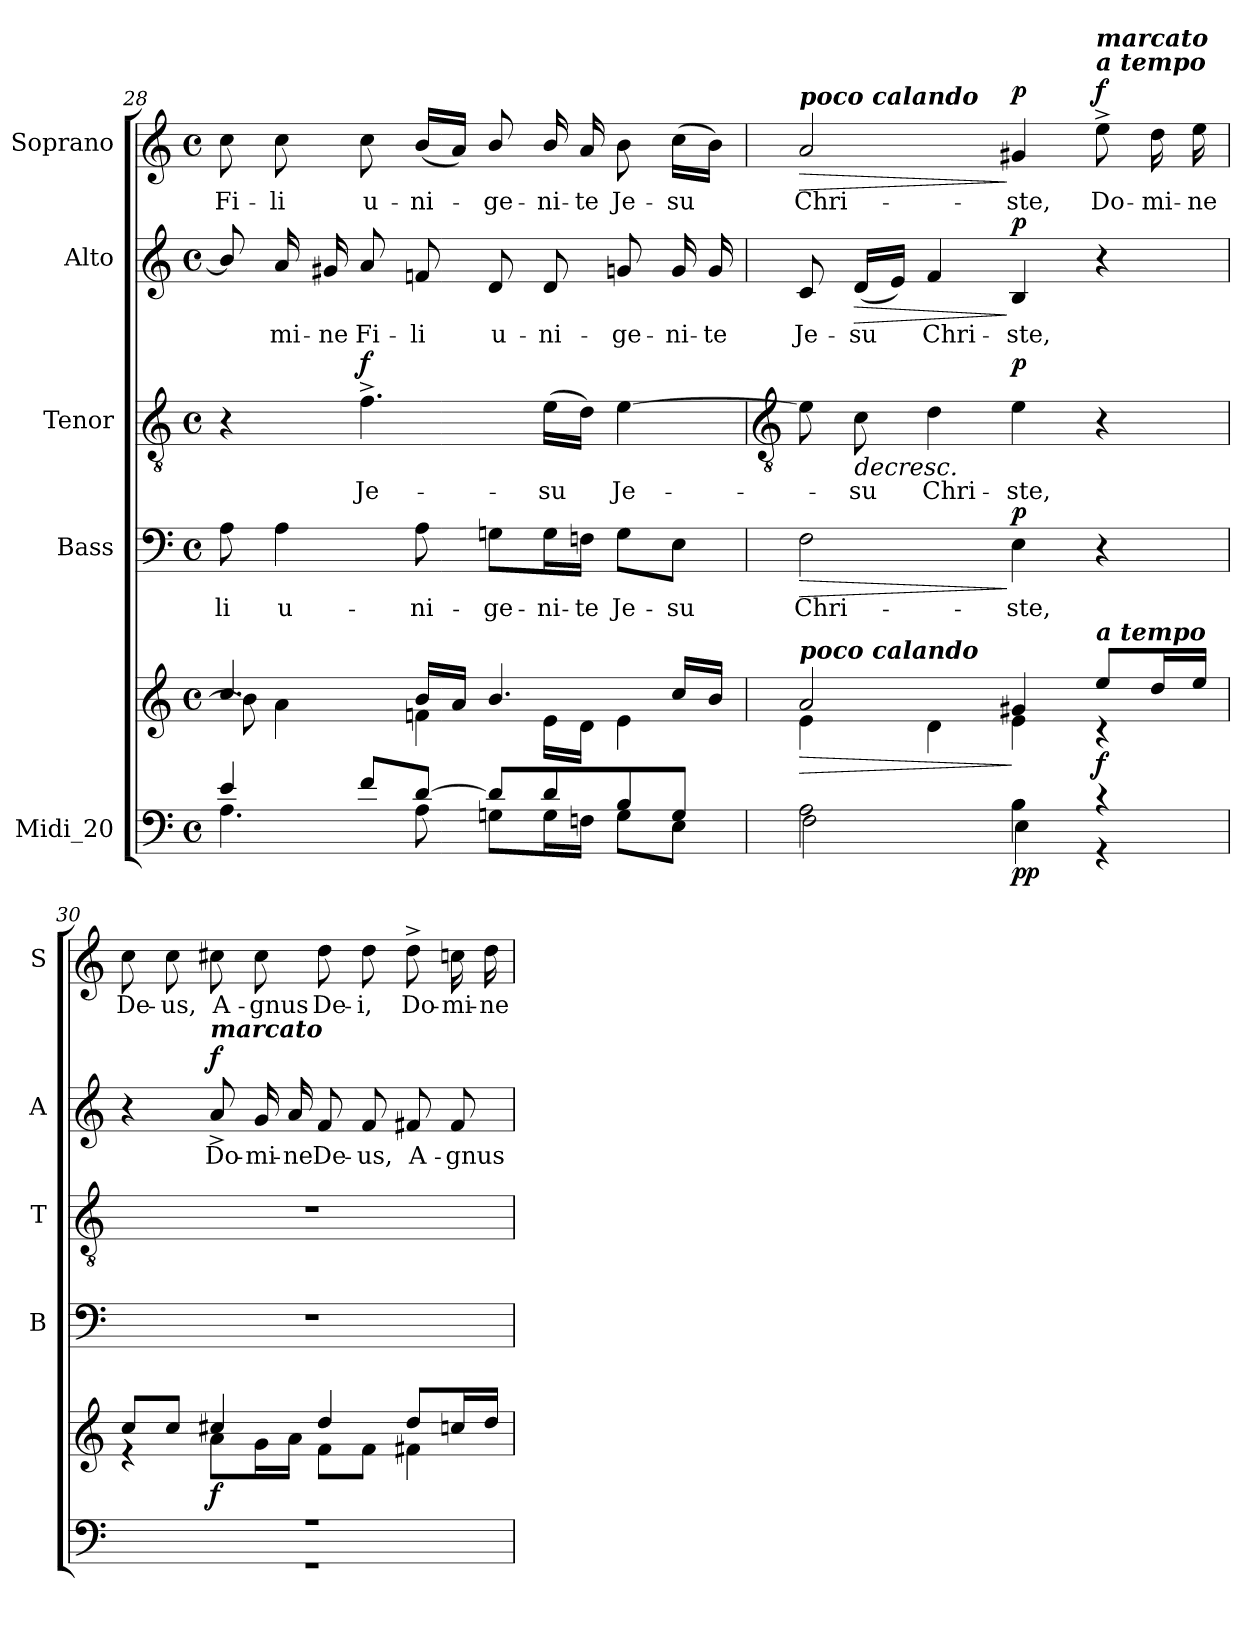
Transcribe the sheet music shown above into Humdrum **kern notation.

**kern	**kern	**dynam	**kern	**text	**dynam	**kern	**text	**dynam	**kern	**text	**dynam	**kern	**text	**dynam
*part5	*part5	*part5	*part4	*part4	*part4	*part3	*part3	*part3	*part2	*part2	*part2	*part1	*part1	*part1
*staff6	*staff5	*staff5/6	*staff4	*staff4	*staff4	*staff3	*staff3	*staff3	*staff2	*staff2	*staff2	*staff1	*staff1	*staff1
*I"Midi_20	*	*	*I"Bass	*	*	*I"Tenor	*	*	*I"Alto	*	*	*I"Soprano	*	*
*	*	*	*I'B	*	*	*I'T	*	*	*I'A	*	*	*I'S	*	*
*clefF4	*clefG2	*	*clefF4	*	*	*clefGv2	*	*	*clefG2	*	*	*clefG2	*	*
*k[]	*k[]	*	*k[]	*	*	*k[]	*	*	*k[]	*	*	*k[]	*	*
*C:	*C:	*	*C:	*	*	*C:	*	*	*C:	*	*	*C:	*	*
*M4/4	*M4/4	*	*M4/4	*	*	*M4/4	*	*	*M4/4	*	*	*M4/4	*	*
*met(c)	*met(c)	*	*met(c)	*	*	*met(c)	*	*	*met(c)	*	*	*met(c)	*	*
=28	=28	=28	=28	=28	=28	=28	=28	=28	=28	=28	=28	=28	=28	=28
*^	*^	*	*	*	*	*	*	*	*	*	*	*	*	*
!	!	!	!	!	!	!LO:LY:b	!	!	!	!	!	!	!	!	!LO:LY:b	!
4e/	4.A\	4.cc/	8b\]	.	8A	-li	.	4r	.	.	8b/]	.	.	8cc	Fi-	.
!	!	!	!	!	!	!LO:LY:b	!	!	!	!	!	!LO:LY:b	!	!	!LO:LY:b	!
.	.	.	4a\	.	4A	u-	.	.	.	.	16a	mi-	.	8cc	-li	.
!	!	!	!	!	!	!	!	!	!	!	!	!LO:LY:b	!	!	!	!
.	.	.	.	.	.	.	.	.	.	.	16g#X	-ne	.	.	.	.
!	!	!	!	!	!	!	!	!	!LO:LY:b	!LO:DY:b	!	!LO:LY:b	!	!	!LO:LY:b	!
8f/L	.	.	.	.	.	.	.	4.f^	Je-	f	8a	Fi-	.	8cc	u-	.
!	!	!	!	!	!	!LO:LY:b	!	!	!	!	!	!LO:LY:b	!	!	!LO:LY:b	!
[8d/J	8A\	16b/LL	4fn\	.	8A	-ni-	.	.	.	.	8fn	-li	.	(<16bLL	-ni-	.
.	.	16a/JJ	.	.	.	.	.	.	.	.	.	.	.	16aJJ)	.	.
!	!	!	!	!	!	!LO:LY:b	!	!	!	!	!	!LO:LY:b	!	!	!LO:LY:b	!
8d/L]	8Gn\L	4.b/	.	.	8Gn\L	-ge-	.	.	.	.	8d	u-	.	8b/	ge-	.
!	!	!	!	!	!	!LO:LY:b	!	!	!LO:LY:b	!	!	!LO:LY:b	!	!	!LO:LY:b	!
8d/	16G\L	.	16e\LL	.	16G\L	-ni-	.	(>16eLL	-su	.	8d	-ni-	.	16b/	-ni-	.
!	!	!	!	!	!	!LO:LY:b	!	!	!	!	!	!	!	!	!LO:LY:b	!
.	16Fn\JJ	.	16d\JJ	.	16Fn\JJ	-te	.	16dJJ)	.	.	.	.	.	16a	-te	.
!	!	!	!	!	!	!LO:LY:b	!	!	!LO:LY:b	!	!	!LO:LY:b	!	!	!LO:LY:b	!
8B/	8G\L	.	4e\	.	8G\L	Je-	.	[4e	Je-	.	8gn	-ge-	.	8b	Je-	.
!	!	!	!	!	!	!LO:LY:b	!	!	!	!	!	!LO:LY:b	!	!	!LO:LY:b	!
8G/J	8E\J	16cc/LL	.	.	8E\J	-su	.	.	.	.	16g	-ni-	.	(>16ccLL	-su	.
!	!	!	!	!	!	!	!	!	!	!	!	!LO:LY:b	!	!	!	!
.	.	16b/JJ	.	.	.	.	.	.	.	.	16g	-te	.	16bJJ)	.	.
!!LO:LB:g=z
=29	=29	=29	=29	=29	=29	=29	=29	=29	=29	=29	=29	=29	=29	=29	=29	=29
*	*	*	*	*	*	*	*	*clefGv2	*	*	*	*	*	*	*	*
!	!	!	!	!	!	!	!	!	!	!	!	!	!	!LO:TX:a:Bi:t=poco calando	!	!
!	!	!LO:TX:a:Bi:t=poco calando	!	!	!	!	!	!	!	!	!	!	!	!	!	!
!	!	!	!	!LO:HP:b	!	!LO:LY:b	!LO:HP:b	!	!	!	!	!LO:LY:b	!	!	!LO:LY:b	!LO:HP:b
2A\	2F\	2a/	4e\	>	2F	Chri-	>	8e]	.	.	8c	Je-	.	2a	Chri-	>
!	!	!	!	!	!	!	!	!	!LO:LY:b	!LO:HP:b	!	!LO:LY:b	!LO:HP:b	!	!	!
.	.	.	.	.	.	.	.	8c	su	>	(<16dLL	-su	>	.	.	.
.	.	.	.	.	.	.	.	.	.	.	16eJJ)	.	.	.	.	.
!	!	!	!	!	!	!	!	!	!LO:LY:b	!	!	!LO:LY:b	!	!	!	!
.	.	.	4d\	.	.	.	.	4d	Chri-	.	4f	Chri-	.	.	.	.
!	!	!	!	!LO:DY:n=1:b=2	!	!LO:LY:b	!	!	!LO:LY:b	!	!	!LO:LY:b	!	!	!LO:LY:b	!
!	!	!	!	!LO:DY:n=2:b	!	!	!LO:DY:n=1:b	!	!	!LO:DY:b	!	!	!LO:DY:n=1:b	!	!	!LO:DY:n=1:b
4B\	4E\	4g#X/	4e\	] p p	4E	-ste,	] p	4e	ste,	p	4B	ste,	] p	4g#X	-ste,	] p
!	!	!	!	!	!	!	!	!	!	!	!	!	!	!LO:TX:a:Bi:t=a tempo	!	!
!	!	!	!	!	!	!	!	!	!	!	!	!	!	!LO:TX:a:Bi:t=marcato	!	!
!	!	!LO:TX:a:Bi:t=a tempo	!	!	!	!	!	!	!	!	!	!	!	!	!	!
!	!	!	!	!LO:DY:n=3:b	!	!	!	!	!	!	!	!	!	!	!LO:LY:b	!LO:DY:n=2:b
4r	4r	8ee/L	4r	f	4r	.	.	4r	.	.	4r	.	.	8ee^	Do-	f
!	!	!	!	!	!	!	!	!	!	!	!	!	!	!	!LO:LY:b	!
.	.	16dd/L	.	.	.	.	.	.	.	.	.	.	.	16dd	-mi-	.
!	!	!	!	!	!	!	!	!	!	!	!	!	!	!	!LO:LY:b	!
.	.	16ee/JJ	.	.	.	.	.	.	.	.	.	.	.	16ee	-ne	.
*v	*v	*	*	*	*	*	*	*	*	*	*	*	*	*	*	*
*	*v	*v	*	*	*	*	*	*	*	*	*	*	*	*	*
.	.	.	.	.	.	.	.	]	.	.	.	.	.	.
=30	=30	=30	=30	=30	=30	=30	=30	=30	=30	=30	=30	=30	=30	=30
*^	*^	*	*	*	*	*	*	*	*	*	*	*	*	*
!	!	!	!	!	!	!	!	!	!	!	!	!	!	!	!LO:LY:b	!
1r	1r	8cc/L	4r	.	1r	.	.	1r	.	.	4r	.	.	8cc	De-	.
!	!	!	!	!	!	!	!	!	!	!	!	!	!	!	!LO:LY:b	!
.	.	8cc/J	.	.	.	.	.	.	.	.	.	.	.	8cc	-us,	.
!	!	!	!	!	!	!	!	!	!	!	!LO:TX:a:Bi:t=marcato	!	!	!	!	!
!	!	!	!	!LO:DY:b	!	!	!	!	!	!	!	!LO:LY:b	!LO:DY:b	!	!LO:LY:b	!
.	.	4cc#X/	8a\L	f	.	.	.	.	.	.	8a^	Do-	f	8cc#X	A-	.
!	!	!	!	!	!	!	!	!	!	!	!	!LO:LY:b	!	!	!LO:LY:b	!
.	.	.	16g\L	.	.	.	.	.	.	.	16g	-mi-	.	8cc#	-gnus	.
!	!	!	!	!	!	!	!	!	!	!	!	!LO:LY:b	!	!	!	!
.	.	.	16a\JJ	.	.	.	.	.	.	.	16a	-ne	.	.	.	.
!	!	!	!	!	!	!	!	!	!	!	!	!LO:LY:b	!	!	!LO:LY:b	!
.	.	4dd/	8f\L	.	.	.	.	.	.	.	8f	De-	.	8dd	De-	.
!	!	!	!	!	!	!	!	!	!	!	!	!LO:LY:b	!	!	!LO:LY:b	!
.	.	.	8f\J	.	.	.	.	.	.	.	8f	-us,	.	8dd	-i,	.
!	!	!	!	!	!	!	!	!	!	!	!	!LO:LY:b	!	!	!LO:LY:b	!
.	.	8dd/L	4f#X\	.	.	.	.	.	.	.	8f#X	A-	.	8dd^	Do-	.
!	!	!	!	!	!	!	!	!	!	!	!	!LO:LY:b	!	!	!LO:LY:b	!
.	.	16ccn/L	.	.	.	.	.	.	.	.	8f#	-gnus	.	16ccn	-mi-	.
!	!	!	!	!	!	!	!	!	!	!	!	!	!	!	!LO:LY:b	!
.	.	16dd/JJ	.	.	.	.	.	.	.	.	.	.	.	16dd	-ne	.
*v	*v	*	*	*	*	*	*	*	*	*	*	*	*	*	*	*
*	*v	*v	*	*	*	*	*	*	*	*	*	*	*	*	*
=	=	=	=	=	=	=	=	=	=	=	=	=	=	=
*-	*-	*-	*-	*-	*-	*-	*-	*-	*-	*-	*-	*-	*-	*-
